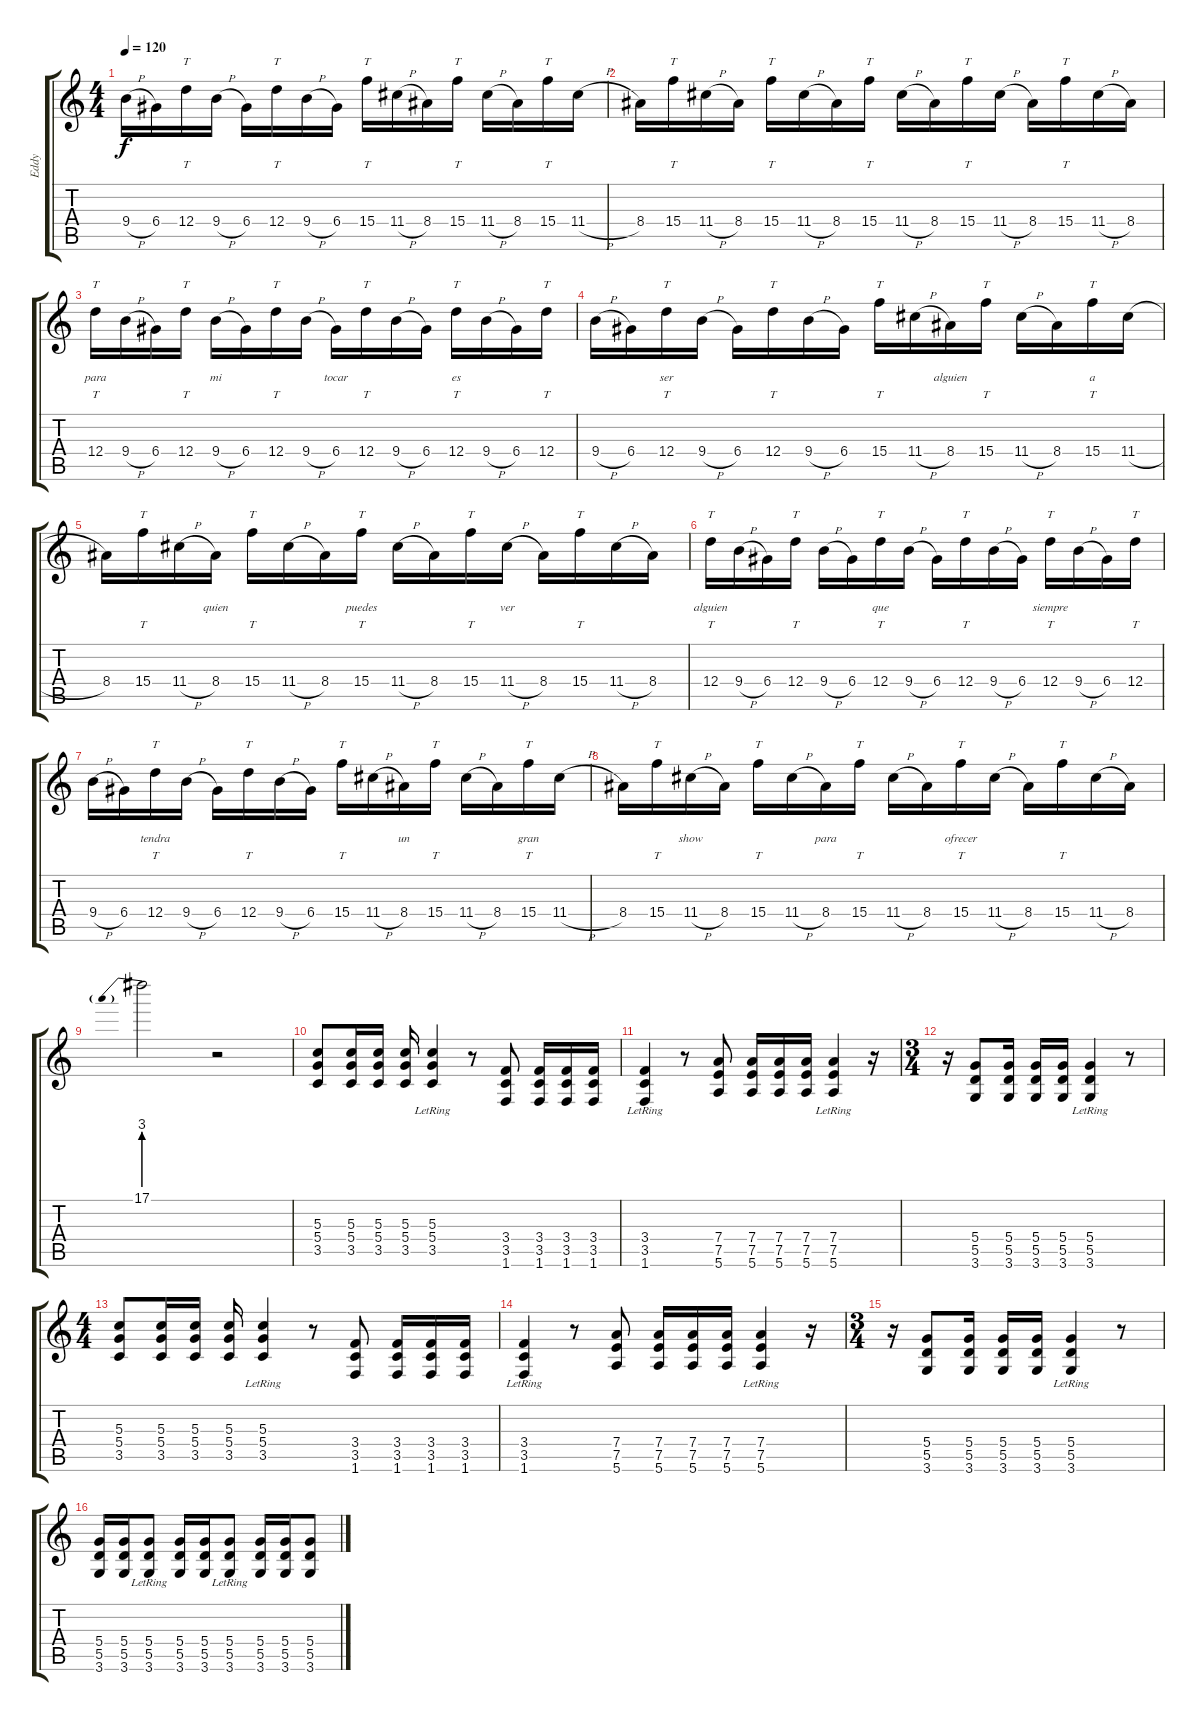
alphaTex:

\track ("Eddy" "Eddy") {instrument distortionguitar}
\staff {score tabs}
\tuning (E4 B3 G3 D3 A2 E2) {hide}
\ts (4 4)
\tempo 120
\clef g2
\ks c
9.4{h}.16{dy f} 6.4.16 12.4.16{tt} 9.4{h}.16 6.4.16 12.4.16{tt} 9.4{h}.16 6.4.16 15.4.16{tt} 11.4{h}.16 8.4.16 15.4.16{tt} 11.4{h}.16 8.4.16 15.4.16{tt} 11.4{h}.16 |
8.4.16 15.4.16{tt} 11.4{h}.16 8.4.16 15.4.16{tt} 11.4{h}.16 8.4.16 15.4.16{tt} 11.4{h}.16 8.4.16 15.4.16{tt} 11.4{h}.16 8.4.16 15.4.16{tt} 11.4{h}.16 8.4.16 |
12.4.16{tt lyrics (0 "") lyrics (1 "") lyrics (2 "") lyrics (3 "para") lyrics (4 "")} 9.4{h}.16{lyrics (0 "") lyrics (1 "") lyrics (2 "") lyrics (3 "") lyrics (4 "")} 6.4.16{lyrics (0 "") lyrics (1 "") lyrics (2 "") lyrics (3 "") lyrics (4 "")} 12.4.16{tt lyrics (0 "") lyrics (1 "") lyrics (2 "") lyrics (3 "") lyrics (4 "")} 9.4{h}.16{lyrics (0 "") lyrics (1 "") lyrics (2 "") lyrics (3 "mi") lyrics (4 "")} 6.4.16{lyrics (0 "") lyrics (1 "") lyrics (2 "") lyrics (3 "") lyrics (4 "")} 12.4.16{tt lyrics (0 "") lyrics (1 "") lyrics (2 "") lyrics (3 "") lyrics (4 "")} 9.4{h}.16{lyrics (0 "") lyrics (1 "") lyrics (2 "") lyrics (3 "") lyrics (4 "")} 6.4.16{lyrics (0 "") lyrics (1 "") lyrics (2 "") lyrics (3 "tocar") lyrics (4 "")} 12.4.16{tt lyrics (0 "") lyrics (1 "") lyrics (2 "") lyrics (3 "") lyrics (4 "")} 9.4{h}.16{lyrics (0 "") lyrics (1 "") lyrics (2 "") lyrics (3 "") lyrics (4 "")} 6.4.16{lyrics (0 "") lyrics (1 "") lyrics (2 "") lyrics (3 "") lyrics (4 "")} 12.4.16{tt lyrics (0 "") lyrics (1 "") lyrics (2 "") lyrics (3 "es") lyrics (4 "")} 9.4{h}.16{lyrics (0 "") lyrics (1 "") lyrics (2 "") lyrics (3 "") lyrics (4 "")} 6.4.16{lyrics (0 "") lyrics (1 "") lyrics (2 "") lyrics (3 "") lyrics (4 "")} 12.4.16{tt lyrics (0 "") lyrics (1 "") lyrics (2 "") lyrics (3 "") lyrics (4 "")} |
9.4{h}.16{lyrics (0 "") lyrics (1 "") lyrics (2 "") lyrics (3 "") lyrics (4 "")} 6.4.16{lyrics (0 "") lyrics (1 "") lyrics (2 "") lyrics (3 "") lyrics (4 "")} 12.4.16{tt lyrics (0 "") lyrics (1 "") lyrics (2 "") lyrics (3 "ser") lyrics (4 "")} 9.4{h}.16{lyrics (0 "") lyrics (1 "") lyrics (2 "") lyrics (3 "") lyrics (4 "")} 6.4.16{lyrics (0 "") lyrics (1 "") lyrics (2 "") lyrics (3 "") lyrics (4 "")} 12.4.16{tt lyrics (0 "") lyrics (1 "") lyrics (2 "") lyrics (3 "") lyrics (4 "")} 9.4{h}.16{lyrics (0 "") lyrics (1 "") lyrics (2 "") lyrics (3 "") lyrics (4 "")} 6.4.16{lyrics (0 "") lyrics (1 "") lyrics (2 "") lyrics (3 "") lyrics (4 "")} 15.4.16{tt lyrics (0 "") lyrics (1 "") lyrics (2 "") lyrics (3 "") lyrics (4 "")} 11.4{h}.16{lyrics (0 "") lyrics (1 "") lyrics (2 "") lyrics (3 "") lyrics (4 "")} 8.4.16{lyrics (0 "") lyrics (1 "") lyrics (2 "") lyrics (3 "alguien") lyrics (4 "")} 15.4.16{tt lyrics (0 "") lyrics (1 "") lyrics (2 "") lyrics (3 "") lyrics (4 "")} 11.4{h}.16{lyrics (0 "") lyrics (1 "") lyrics (2 "") lyrics (3 "") lyrics (4 "")} 8.4.16{lyrics (0 "") lyrics (1 "") lyrics (2 "") lyrics (3 "") lyrics (4 "")} 15.4.16{tt lyrics (0 "") lyrics (1 "") lyrics (2 "") lyrics (3 "a") lyrics (4 "")} 11.4{h}.16{lyrics (0 "") lyrics (1 "") lyrics (2 "") lyrics (3 "") lyrics (4 "")} |
8.4.16{lyrics (0 "") lyrics (1 "") lyrics (2 "") lyrics (3 "") lyrics (4 "")} 15.4.16{tt lyrics (0 "") lyrics (1 "") lyrics (2 "") lyrics (3 "") lyrics (4 "")} 11.4{h}.16{lyrics (0 "") lyrics (1 "") lyrics (2 "") lyrics (3 "") lyrics (4 "")} 8.4.16{lyrics (0 "") lyrics (1 "") lyrics (2 "") lyrics (3 "quien") lyrics (4 "")} 15.4.16{tt lyrics (0 "") lyrics (1 "") lyrics (2 "") lyrics (3 "") lyrics (4 "")} 11.4{h}.16{lyrics (0 "") lyrics (1 "") lyrics (2 "") lyrics (3 "") lyrics (4 "")} 8.4.16{lyrics (0 "") lyrics (1 "") lyrics (2 "") lyrics (3 "") lyrics (4 "")} 15.4.16{tt lyrics (0 "") lyrics (1 "") lyrics (2 "") lyrics (3 "puedes") lyrics (4 "")} 11.4{h}.16{lyrics (0 "") lyrics (1 "") lyrics (2 "") lyrics (3 "") lyrics (4 "")} 8.4.16{lyrics (0 "") lyrics (1 "") lyrics (2 "") lyrics (3 "") lyrics (4 "")} 15.4.16{tt lyrics (0 "") lyrics (1 "") lyrics (2 "") lyrics (3 "") lyrics (4 "")} 11.4{h}.16{lyrics (0 "") lyrics (1 "") lyrics (2 "") lyrics (3 "ver") lyrics (4 "")} 8.4.16{lyrics (0 "") lyrics (1 "") lyrics (2 "") lyrics (3 "") lyrics (4 "")} 15.4.16{tt lyrics (0 "") lyrics (1 "") lyrics (2 "") lyrics (3 "") lyrics (4 "")} 11.4{h}.16{lyrics (0 "") lyrics (1 "") lyrics (2 "") lyrics (3 "") lyrics (4 "")} 8.4.16{lyrics (0 "") lyrics (1 "") lyrics (2 "") lyrics (3 "") lyrics (4 "")} |
12.4.16{tt lyrics (0 "") lyrics (1 "") lyrics (2 "") lyrics (3 "alguien") lyrics (4 "")} 9.4{h}.16{lyrics (0 "") lyrics (1 "") lyrics (2 "") lyrics (3 "") lyrics (4 "")} 6.4.16{lyrics (0 "") lyrics (1 "") lyrics (2 "") lyrics (3 "") lyrics (4 "")} 12.4.16{tt lyrics (0 "") lyrics (1 "") lyrics (2 "") lyrics (3 "") lyrics (4 "")} 9.4{h}.16{lyrics (0 "") lyrics (1 "") lyrics (2 "") lyrics (3 "") lyrics (4 "")} 6.4.16{lyrics (0 "") lyrics (1 "") lyrics (2 "") lyrics (3 "") lyrics (4 "")} 12.4.16{tt lyrics (0 "") lyrics (1 "") lyrics (2 "") lyrics (3 "que") lyrics (4 "")} 9.4{h}.16{lyrics (0 "") lyrics (1 "") lyrics (2 "") lyrics (3 "") lyrics (4 "")} 6.4.16{lyrics (0 "") lyrics (1 "") lyrics (2 "") lyrics (3 "") lyrics (4 "")} 12.4.16{tt lyrics (0 "") lyrics (1 "") lyrics (2 "") lyrics (3 "") lyrics (4 "")} 9.4{h}.16{lyrics (0 "") lyrics (1 "") lyrics (2 "") lyrics (3 "") lyrics (4 "")} 6.4.16{lyrics (0 "") lyrics (1 "") lyrics (2 "") lyrics (3 "") lyrics (4 "")} 12.4.16{tt lyrics (0 "") lyrics (1 "") lyrics (2 "") lyrics (3 "siempre") lyrics (4 "")} 9.4{h}.16{lyrics (0 "") lyrics (1 "") lyrics (2 "") lyrics (3 "") lyrics (4 "")} 6.4.16{lyrics (0 "") lyrics (1 "") lyrics (2 "") lyrics (3 "") lyrics (4 "")} 12.4.16{tt lyrics (0 "") lyrics (1 "") lyrics (2 "") lyrics (3 "") lyrics (4 "")} |
9.4{h}.16{lyrics (0 "") lyrics (1 "") lyrics (2 "") lyrics (3 "") lyrics (4 "")} 6.4.16{lyrics (0 "") lyrics (1 "") lyrics (2 "") lyrics (3 "") lyrics (4 "")} 12.4.16{tt lyrics (0 "") lyrics (1 "") lyrics (2 "") lyrics (3 "tendra") lyrics (4 "")} 9.4{h}.16{lyrics (0 "") lyrics (1 "") lyrics (2 "") lyrics (3 "") lyrics (4 "")} 6.4.16{lyrics (0 "") lyrics (1 "") lyrics (2 "") lyrics (3 "") lyrics (4 "")} 12.4.16{tt lyrics (0 "") lyrics (1 "") lyrics (2 "") lyrics (3 "") lyrics (4 "")} 9.4{h}.16{lyrics (0 "") lyrics (1 "") lyrics (2 "") lyrics (3 "") lyrics (4 "")} 6.4.16{lyrics (0 "") lyrics (1 "") lyrics (2 "") lyrics (3 "") lyrics (4 "")} 15.4.16{tt lyrics (0 "") lyrics (1 "") lyrics (2 "") lyrics (3 "") lyrics (4 "")} 11.4{h}.16{lyrics (0 "") lyrics (1 "") lyrics (2 "") lyrics (3 "") lyrics (4 "")} 8.4.16{lyrics (0 "") lyrics (1 "") lyrics (2 "") lyrics (3 "un") lyrics (4 "")} 15.4.16{tt lyrics (0 "") lyrics (1 "") lyrics (2 "") lyrics (3 "") lyrics (4 "")} 11.4{h}.16{lyrics (0 "") lyrics (1 "") lyrics (2 "") lyrics (3 "") lyrics (4 "")} 8.4.16{lyrics (0 "") lyrics (1 "") lyrics (2 "") lyrics (3 "") lyrics (4 "")} 15.4.16{tt lyrics (0 "") lyrics (1 "") lyrics (2 "") lyrics (3 "gran") lyrics (4 "")} 11.4{h}.16{lyrics (0 "") lyrics (1 "") lyrics (2 "") lyrics (3 "") lyrics (4 "")} |
8.4.16{lyrics (0 "") lyrics (1 "") lyrics (2 "") lyrics (3 "") lyrics (4 "")} 15.4.16{tt lyrics (0 "") lyrics (1 "") lyrics (2 "") lyrics (3 "") lyrics (4 "")} 11.4{h}.16{lyrics (0 "") lyrics (1 "") lyrics (2 "") lyrics (3 "show") lyrics (4 "")} 8.4.16{lyrics (0 "") lyrics (1 "") lyrics (2 "") lyrics (3 "") lyrics (4 "")} 15.4.16{tt lyrics (0 "") lyrics (1 "") lyrics (2 "") lyrics (3 "") lyrics (4 "")} 11.4{h}.16{lyrics (0 "") lyrics (1 "") lyrics (2 "") lyrics (3 "") lyrics (4 "")} 8.4.16{lyrics (0 "") lyrics (1 "") lyrics (2 "") lyrics (3 "para") lyrics (4 "")} 15.4.16{tt lyrics (0 "") lyrics (1 "") lyrics (2 "") lyrics (3 "") lyrics (4 "")} 11.4{h}.16{lyrics (0 "") lyrics (1 "") lyrics (2 "") lyrics (3 "") lyrics (4 "")} 8.4.16{lyrics (0 "") lyrics (1 "") lyrics (2 "") lyrics (3 "") lyrics (4 "")} 15.4.16{tt lyrics (0 "") lyrics (1 "") lyrics (2 "") lyrics (3 "ofrecer") lyrics (4 "")} 11.4{h}.16 8.4.16 15.4.16{tt} 11.4{h}.16 8.4.16 |
17.1{be (prebend 0 12 60 12)}.2 r.2 |
(5.3 5.4 3.5).8 (5.3 5.4 3.5).16 (5.3 5.4 3.5).16 (5.3 5.4 3.5).16 (5.3 5.4{lr} 3.5).4 r.8 (3.4 3.5 1.6).8 (3.4 3.5 1.6).16 (3.4 3.5 1.6).16 (3.4 3.5 1.6).16 |
(3.4{lr} 3.5 1.6).4 r.8 (7.4 7.5 5.6).8 (7.4 7.5 5.6).16 (7.4 7.5 5.6).16 (7.4 7.5 5.6).16 (7.4 7.5{lr} 5.6).4 r.16 |
\ts (3 4)
r.16 (5.4 5.5 3.6).8 (5.4 5.5 3.6).16 (5.4 5.5 3.6).16 (5.4 5.5 3.6).16 (5.4{lr} 5.5 3.6).4 r.8 |
\ts (4 4)
(5.3 5.4 3.5).8 (5.3 5.4 3.5).16 (5.3 5.4 3.5).16 (5.3 5.4 3.5).16 (5.3 5.4{lr} 3.5).4 r.8 (3.4 3.5 1.6).8 (3.4 3.5 1.6).16 (3.4 3.5 1.6).16 (3.4 3.5 1.6).16 |
(3.4{lr} 3.5 1.6).4 r.8 (7.4 7.5 5.6).8 (7.4 7.5 5.6).16 (7.4 7.5 5.6).16 (7.4 7.5 5.6).16 (7.4 7.5{lr} 5.6).4 r.16 |
\ts (3 4)
r.16 (5.4 5.5 3.6).8 (5.4 5.5 3.6).16 (5.4 5.5 3.6).16 (5.4 5.5 3.6).16 (5.4{lr} 5.5 3.6).4 r.8 |
(5.4 5.5 3.6).16 (5.4 5.5 3.6).16 (5.4 5.5 3.6{lr}).8 (5.4 5.5 3.6).16 (5.4 5.5 3.6).16 (5.4 5.5 3.6{lr}).8 (5.4 5.5 3.6).16 (5.4 5.5 3.6).16 (5.4 5.5 3.6).8
